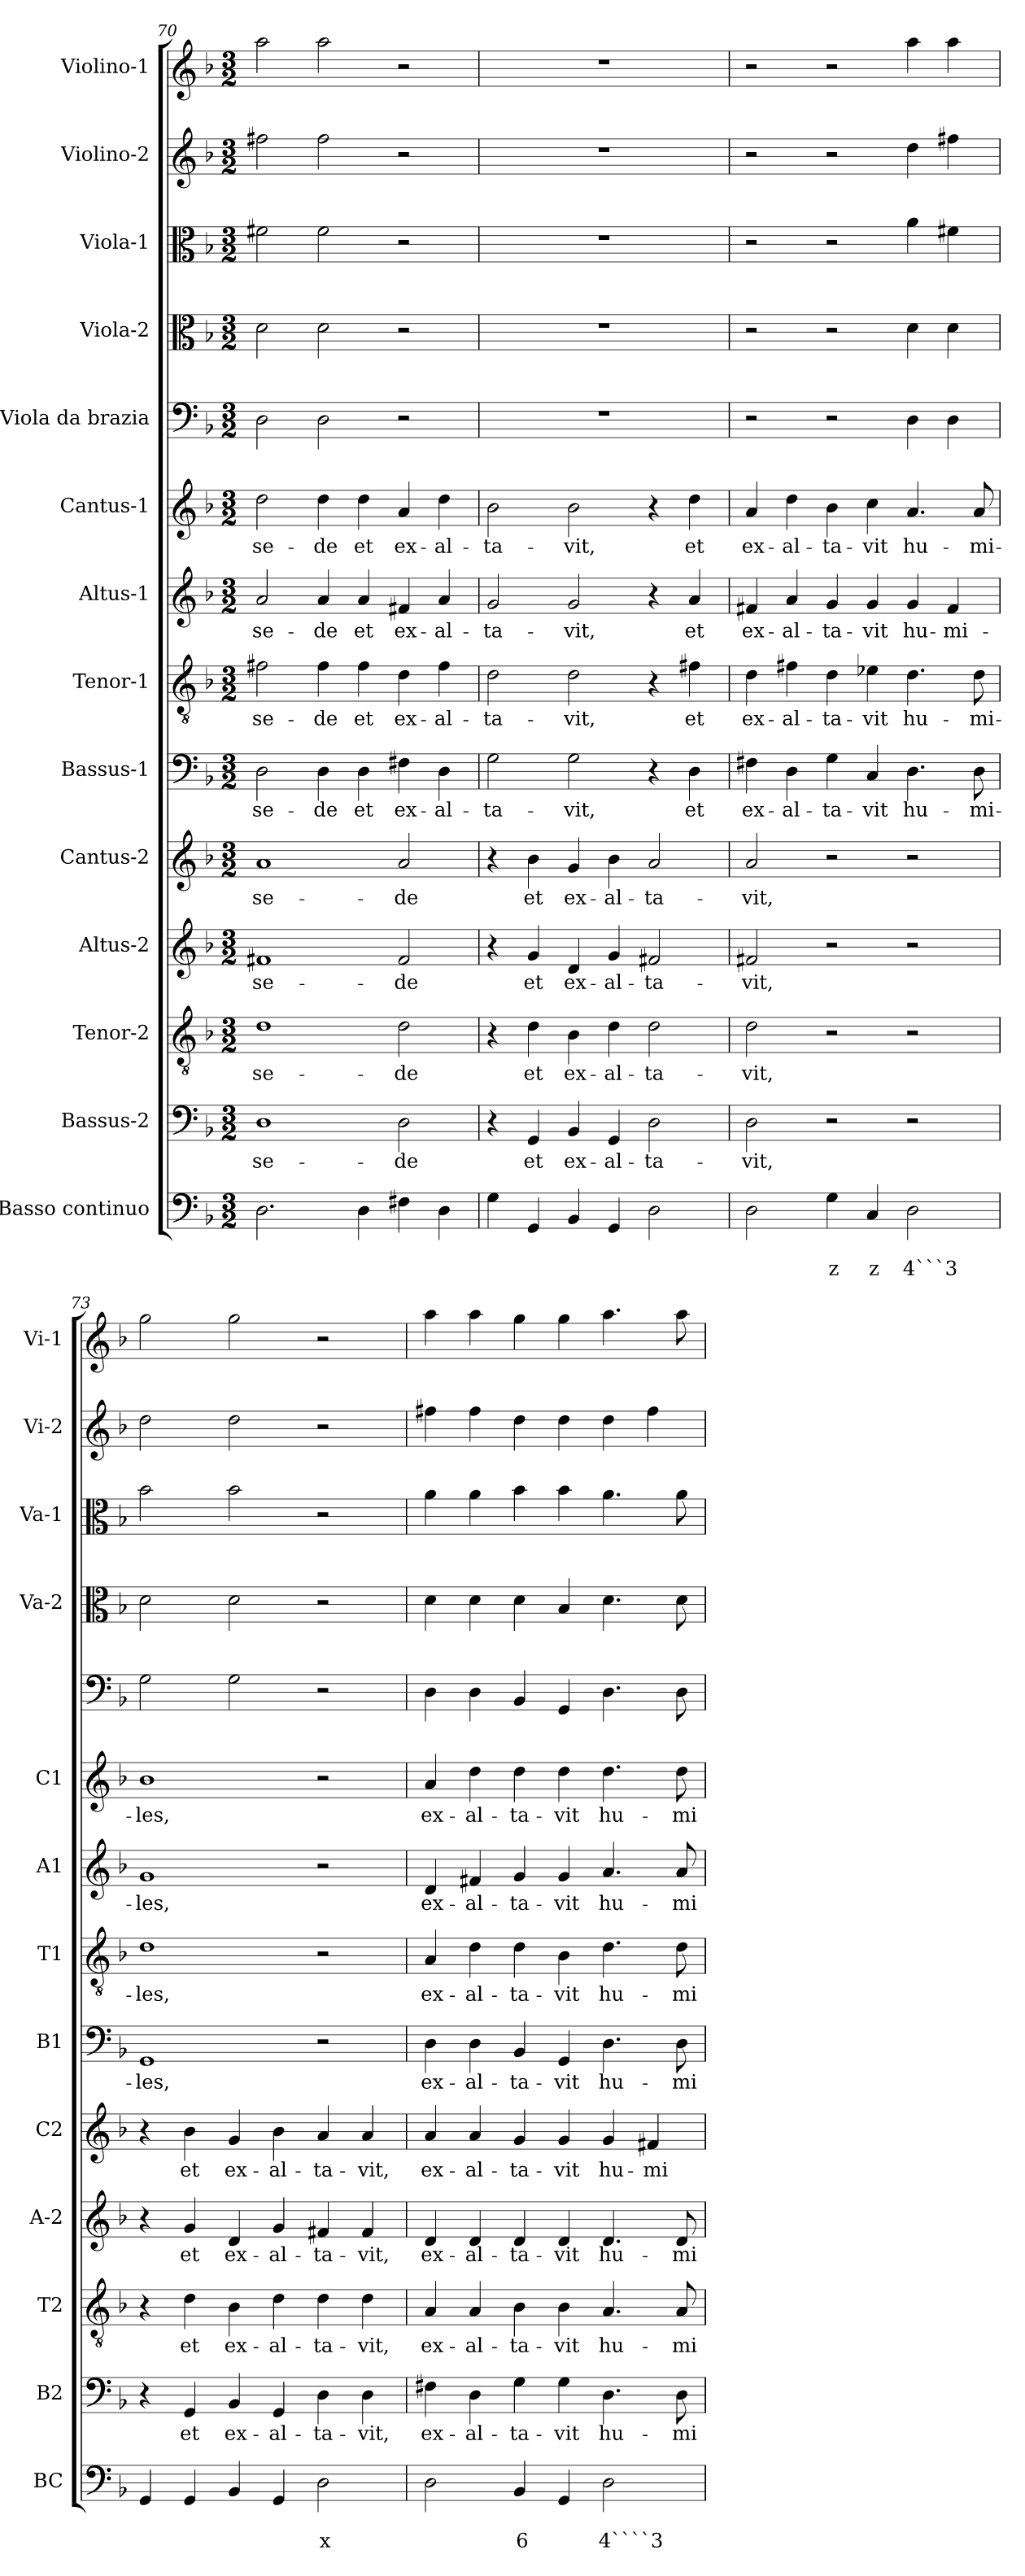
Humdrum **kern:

**kern	**text	**text	**kern	**text	**kern	**text	**kern	**text	**kern	**text	**kern	**text	**kern	**text	**kern	**text	**kern	**text	**kern	**kern	**kern	**kern	**kern
*part14	*part14	*part14	*part13	*part13	*part12	*part12	*part11	*part11	*part10	*part10	*part9	*part9	*part8	*part8	*part7	*part7	*part6	*part6	*part5	*part4	*part3	*part2	*part1
*staff14	*staff14	*staff14	*staff13	*staff13	*staff12	*staff12	*staff11	*staff11	*staff10	*staff10	*staff9	*staff9	*staff8	*staff8	*staff7	*staff7	*staff6	*staff6	*staff5	*staff4	*staff3	*staff2	*staff1
*I"Basso continuo	*	*	*I"Bassus-2	*	*I"Tenor-2	*	*I"Altus-2	*	*I"Cantus-2	*	*I"Bassus-1	*	*I"Tenor-1	*	*I"Altus-1	*	*I"Cantus-1	*	*I"Viola  da brazia	*I"Viola-2	*I"Viola-1	*I"Violino-2	*I"Violino-1
*I'BC	*	*	*I'B2	*	*I'T2	*	*I'A-2	*	*I'C2	*	*I'B1	*	*I'T1	*	*I'A1	*	*I'C1	*	*	*I'Va-2	*I'Va-1	*I'Vi-2	*I'Vi-1
!!LO:PB:g=z
*clefF4	*	*	*clefF4	*	*clefGv2	*	*clefG2	*	*clefG2	*	*clefF4	*	*clefGv2	*	*clefG2	*	*clefG2	*	*clefF4	*clefC3	*clefC3	*clefG2	*clefG2
*k[b-]	*	*	*k[b-]	*	*k[b-]	*	*k[b-]	*	*k[b-]	*	*k[b-]	*	*k[b-]	*	*k[b-]	*	*k[b-]	*	*k[b-]	*k[b-]	*k[b-]	*k[b-]	*k[b-]
*F:	*	*	*F:	*	*F:	*	*F:	*	*F:	*	*F:	*	*F:	*	*F:	*	*F:	*	*F:	*F:	*F:	*F:	*F:
*M3/2	*	*	*M3/2	*	*M3/2	*	*M3/2	*	*M3/2	*	*M3/2	*	*M3/2	*	*M3/2	*	*M3/2	*	*M3/2	*M3/2	*M3/2	*M3/2	*M3/2
=70	=70	=70	=70	=70	=70	=70	=70	=70	=70	=70	=70	=70	=70	=70	=70	=70	=70	=70	=70	=70	=70	=70	=70
!	!	!	!	!LO:LY:b	!	!LO:LY:b	!	!LO:LY:b	!	!LO:LY:b	!	!LO:LY:b	!	!LO:LY:b	!	!LO:LY:b	!	!LO:LY:b	!	!	!	!	!
2.D\	.	.	1D	se-	1d	se-	1f#X	se-	1a	se-	2D\	se-	2f#X\	se-	2a/	se-	2dd\	se-	2D\	2d\	2f#X\	2ff#X\	2aa\
!	!	!	!	!	!	!	!	!	!	!	!	!LO:LY:b	!	!LO:LY:b	!	!LO:LY:b	!	!LO:LY:b	!	!	!	!	!
.	.	.	.	.	.	.	.	.	.	.	4D\	-de	4f#\	-de	4a/	-de	4dd\	-de	2D\	2d\	2f#\	2ff#\	2aa\
!	!	!	!	!	!	!	!	!	!	!	!	!LO:LY:b	!	!LO:LY:b	!	!LO:LY:b	!	!LO:LY:b	!	!	!	!	!
4D\	.	.	.	.	.	.	.	.	.	.	4D\	et	4f#\	et	4a/	et	4dd\	et	.	.	.	.	.
!	!	!	!	!LO:LY:b	!	!LO:LY:b	!	!LO:LY:b	!	!LO:LY:b	!	!LO:LY:b	!	!LO:LY:b	!	!LO:LY:b	!	!LO:LY:b	!	!	!	!	!
4F#X\	.	.	2D\	-de	2d\	-de	2f#/	-de	2a/	-de	4F#X\	ex-	4d\	ex-	4f#X/	ex-	4a/	ex-	2r	2r	2r	2r	2r
!	!	!	!	!	!	!	!	!	!	!	!	!LO:LY:b	!	!LO:LY:b	!	!LO:LY:b	!	!LO:LY:b	!	!	!	!	!
4D\	.	.	.	.	.	.	.	.	.	.	4D\	-al-	4f#\	-al-	4a/	-al-	4dd\	-al-	.	.	.	.	.
=71	=71	=71	=71	=71	=71	=71	=71	=71	=71	=71	=71	=71	=71	=71	=71	=71	=71	=71	=71	=71	=71	=71	=71
!	!	!	!	!	!	!	!	!	!	!	!	!LO:LY:b	!	!LO:LY:b	!	!LO:LY:b	!	!LO:LY:b	!	!	!	!	!
4G\	.	.	4r	.	4r	.	4r	.	4r	.	2G\	-ta-	2d\	-ta-	2g/	-ta-	2b-\	-ta-	1.r	1.r	1.r	1.r	1.r
!	!	!	!	!LO:LY:b	!	!LO:LY:b	!	!LO:LY:b	!	!LO:LY:b	!	!	!	!	!	!	!	!	!	!	!	!	!
4GG/	.	.	4GG/	et	4d\	et	4g/	et	4b-\	et	.	.	.	.	.	.	.	.	.	.	.	.	.
!	!	!	!	!LO:LY:b	!	!LO:LY:b	!	!LO:LY:b	!	!LO:LY:b	!	!LO:LY:b	!	!LO:LY:b	!	!LO:LY:b	!	!LO:LY:b	!	!	!	!	!
4BB-/	.	.	4BB-/	ex-	4B-\	ex-	4d/	ex-	4g/	ex-	2G\	-vit,	2d\	-vit,	2g/	-vit,	2b-\	-vit,	.	.	.	.	.
!	!	!	!	!LO:LY:b	!	!LO:LY:b	!	!LO:LY:b	!	!LO:LY:b	!	!	!	!	!	!	!	!	!	!	!	!	!
4GG/	.	.	4GG/	-al-	4d\	-al-	4g/	-al-	4b-\	-al-	.	.	.	.	.	.	.	.	.	.	.	.	.
!	!	!	!	!LO:LY:b	!	!LO:LY:b	!	!LO:LY:b	!	!LO:LY:b	!	!	!	!	!	!	!	!	!	!	!	!	!
2D\	.	.	2D\	-ta-	2d\	-ta-	2f#X/	-ta-	2a/	-ta-	4r	.	4r	.	4r	.	4r	.	.	.	.	.	.
!	!	!	!	!	!	!	!	!	!	!	!	!LO:LY:b	!	!LO:LY:b	!	!LO:LY:b	!	!LO:LY:b	!	!	!	!	!
.	.	.	.	.	.	.	.	.	.	.	4D\	et	4f#X\	et	4a/	et	4dd\	et	.	.	.	.	.
=72	=72	=72	=72	=72	=72	=72	=72	=72	=72	=72	=72	=72	=72	=72	=72	=72	=72	=72	=72	=72	=72	=72	=72
!	!	!	!	!LO:LY:b	!	!LO:LY:b	!	!LO:LY:b	!	!LO:LY:b	!	!LO:LY:b	!	!LO:LY:b	!	!LO:LY:b	!	!LO:LY:b	!	!	!	!	!
2D\	.	.	2D\	-vit,	2d\	-vit,	2f#X/	-vit,	2a/	-vit,	4F#X\	ex-	4d\	ex-	4f#X/	ex-	4a/	ex-	2r	2r	2r	2r	2r
!	!	!	!	!	!	!	!	!	!	!	!	!LO:LY:b	!	!LO:LY:b	!	!LO:LY:b	!	!LO:LY:b	!	!	!	!	!
.	.	.	.	.	.	.	.	.	.	.	4D\	-al-	4f#X\	-al-	4a/	-al-	4dd\	-al-	.	.	.	.	.
!	!	!LO:LY:b	!	!	!	!	!	!	!	!	!	!LO:LY:b	!	!LO:LY:b	!	!LO:LY:b	!	!LO:LY:b	!	!	!	!	!
4G\	.	z	2r	.	2r	.	2r	.	2r	.	4G\	-ta-	4d\	-ta-	4g/	-ta-	4b-\	-ta-	2r	2r	2r	2r	2r
!	!	!LO:LY:b	!	!	!	!	!	!	!	!	!	!LO:LY:b	!	!LO:LY:b	!	!LO:LY:b	!	!LO:LY:b	!	!	!	!	!
4C/	.	z	.	.	.	.	.	.	.	.	4C/	-vit	4e-X\	-vit	4g/	-vit	4cc\	-vit	.	.	.	.	.
!	!	!LO:LY:b	!	!	!	!	!	!	!	!	!	!LO:LY:b	!	!LO:LY:b	!	!LO:LY:b	!	!LO:LY:b	!	!	!	!	!
2D\	.	4```3	2r	.	2r	.	2r	.	2r	.	4.D\	hu-	4.d\	hu-	4g/	hu-	4.a/	hu-	4D\	4d\	4a\	4dd\	4aa\
!	!	!	!	!	!	!	!	!	!	!	!	!	!	!	!	!LO:LY:b	!	!	!	!	!	!	!
.	.	.	.	.	.	.	.	.	.	.	.	.	.	.	4f#/	-mi-	.	.	4D\	4d\	4f#X\	4ff#X\	4aa\
!	!	!	!	!	!	!	!	!	!	!	!	!LO:LY:b	!	!LO:LY:b	!	!	!	!LO:LY:b	!	!	!	!	!
.	.	.	.	.	.	.	.	.	.	.	8D\	-mi-	8d\	-mi-	.	.	8a/	-mi-	.	.	.	.	.
=73	=73	=73	=73	=73	=73	=73	=73	=73	=73	=73	=73	=73	=73	=73	=73	=73	=73	=73	=73	=73	=73	=73	=73
!	!	!	!	!	!	!	!	!	!	!	!	!LO:LY:b	!	!LO:LY:b	!	!LO:LY:b	!	!LO:LY:b	!	!	!	!	!
4GG/	.	.	4r	.	4r	.	4r	.	4r	.	1GG	-les,	1d	-les,	1g	-les,	1b-	-les,	2G\	2d\	2b-\	2dd\	2gg\
!	!	!	!	!LO:LY:b	!	!LO:LY:b	!	!LO:LY:b	!	!LO:LY:b	!	!	!	!	!	!	!	!	!	!	!	!	!
4GG/	.	.	4GG/	et	4d\	et	4g/	et	4b-\	et	.	.	.	.	.	.	.	.	.	.	.	.	.
!	!	!	!	!LO:LY:b	!	!LO:LY:b	!	!LO:LY:b	!	!LO:LY:b	!	!	!	!	!	!	!	!	!	!	!	!	!
4BB-/	.	.	4BB-/	ex-	4B-\	ex-	4d/	ex-	4g/	ex-	.	.	.	.	.	.	.	.	2G\	2d\	2b-\	2dd\	2gg\
!	!	!	!	!LO:LY:b	!	!LO:LY:b	!	!LO:LY:b	!	!LO:LY:b	!	!	!	!	!	!	!	!	!	!	!	!	!
4GG/	.	.	4GG/	-al-	4d\	-al-	4g/	-al-	4b-\	-al-	.	.	.	.	.	.	.	.	.	.	.	.	.
!	!	!LO:LY:b	!	!LO:LY:b	!	!LO:LY:b	!	!LO:LY:b	!	!LO:LY:b	!	!	!	!	!	!	!	!	!	!	!	!	!
2D\	.	x	4D\	-ta-	4d\	-ta-	4f#X/	-ta-	4a/	-ta-	2r	.	2r	.	2r	.	2r	.	2r	2r	2r	2r	2r
!	!	!	!	!LO:LY:b	!	!LO:LY:b	!	!LO:LY:b	!	!LO:LY:b	!	!	!	!	!	!	!	!	!	!	!	!	!
.	.	.	4D\	-vit,	4d\	-vit,	4f#/	-vit,	4a/	-vit,	.	.	.	.	.	.	.	.	.	.	.	.	.
=74	=74	=74	=74	=74	=74	=74	=74	=74	=74	=74	=74	=74	=74	=74	=74	=74	=74	=74	=74	=74	=74	=74	=74
!	!	!	!	!LO:LY:b	!	!LO:LY:b	!	!LO:LY:b	!	!LO:LY:b	!	!LO:LY:b	!	!LO:LY:b	!	!LO:LY:b	!	!LO:LY:b	!	!	!	!	!
2D\	.	.	4F#X\	ex-	4A/	ex-	4d/	ex-	4a/	ex-	4D\	ex-	4A/	ex-	4d/	ex-	4a/	ex-	4D\	4d\	4a\	4ff#X\	4aa\
!	!	!	!	!LO:LY:b	!	!LO:LY:b	!	!LO:LY:b	!	!LO:LY:b	!	!LO:LY:b	!	!LO:LY:b	!	!LO:LY:b	!	!LO:LY:b	!	!	!	!	!
.	.	.	4D\	-al-	4A/	-al-	4d/	-al-	4a/	-al-	4D\	-al-	4d\	-al-	4f#X/	-al-	4dd\	-al-	4D\	4d\	4a\	4ff#\	4aa\
!	!	!LO:LY:b	!	!LO:LY:b	!	!LO:LY:b	!	!LO:LY:b	!	!LO:LY:b	!	!LO:LY:b	!	!LO:LY:b	!	!LO:LY:b	!	!LO:LY:b	!	!	!	!	!
4BB-/	.	6	4G\	-ta-	4B-\	-ta-	4d/	-ta-	4g/	-ta-	4BB-/	-ta-	4d\	-ta-	4g/	-ta-	4dd\	-ta-	4BB-/	4d\	4b-\	4dd\	4gg\
!	!	!	!	!LO:LY:b	!	!LO:LY:b	!	!LO:LY:b	!	!LO:LY:b	!	!LO:LY:b	!	!LO:LY:b	!	!LO:LY:b	!	!LO:LY:b	!	!	!	!	!
4GG/	.	.	4G\	-vit	4B-\	-vit	4d/	-vit	4g/	-vit	4GG/	-vit	4B-\	-vit	4g/	-vit	4dd\	-vit	4GG/	4B-/	4b-\	4dd\	4gg\
!	!	!LO:LY:b	!	!LO:LY:b	!	!LO:LY:b	!	!LO:LY:b	!	!LO:LY:b	!	!LO:LY:b	!	!LO:LY:b	!	!LO:LY:b	!	!LO:LY:b	!	!	!	!	!
2D\	.	4````3	4.D\	hu-	4.A/	hu-	4.d/	hu-	4g/	hu-	4.D\	hu-	4.d\	hu-	4.a/	hu-	4.dd\	hu-	4.D\	4.d\	4.a\	4dd\	4.aa\
!	!	!	!	!	!	!	!	!	!	!LO:LY:b	!	!	!	!	!	!	!	!	!	!	!	!	!
.	.	.	.	.	.	.	.	.	4f#X/	-mi-	.	.	.	.	.	.	.	.	.	.	.	4ff#\	.
!	!	!	!	!LO:LY:b	!	!LO:LY:b	!	!LO:LY:b	!	!	!	!LO:LY:b	!	!LO:LY:b	!	!LO:LY:b	!	!LO:LY:b	!	!	!	!	!
.	.	.	8D\	-mi-	8A/	-mi-	8d/	-mi-	.	.	8D\	-mi-	8d\	-mi-	8a/	-mi-	8dd\	-mi-	8D\	8d\	8a\	.	8aa\
=	=	=	=	=	=	=	=	=	=	=	=	=	=	=	=	=	=	=	=	=	=	=	=
*-	*-	*-	*-	*-	*-	*-	*-	*-	*-	*-	*-	*-	*-	*-	*-	*-	*-	*-	*-	*-	*-	*-	*-
